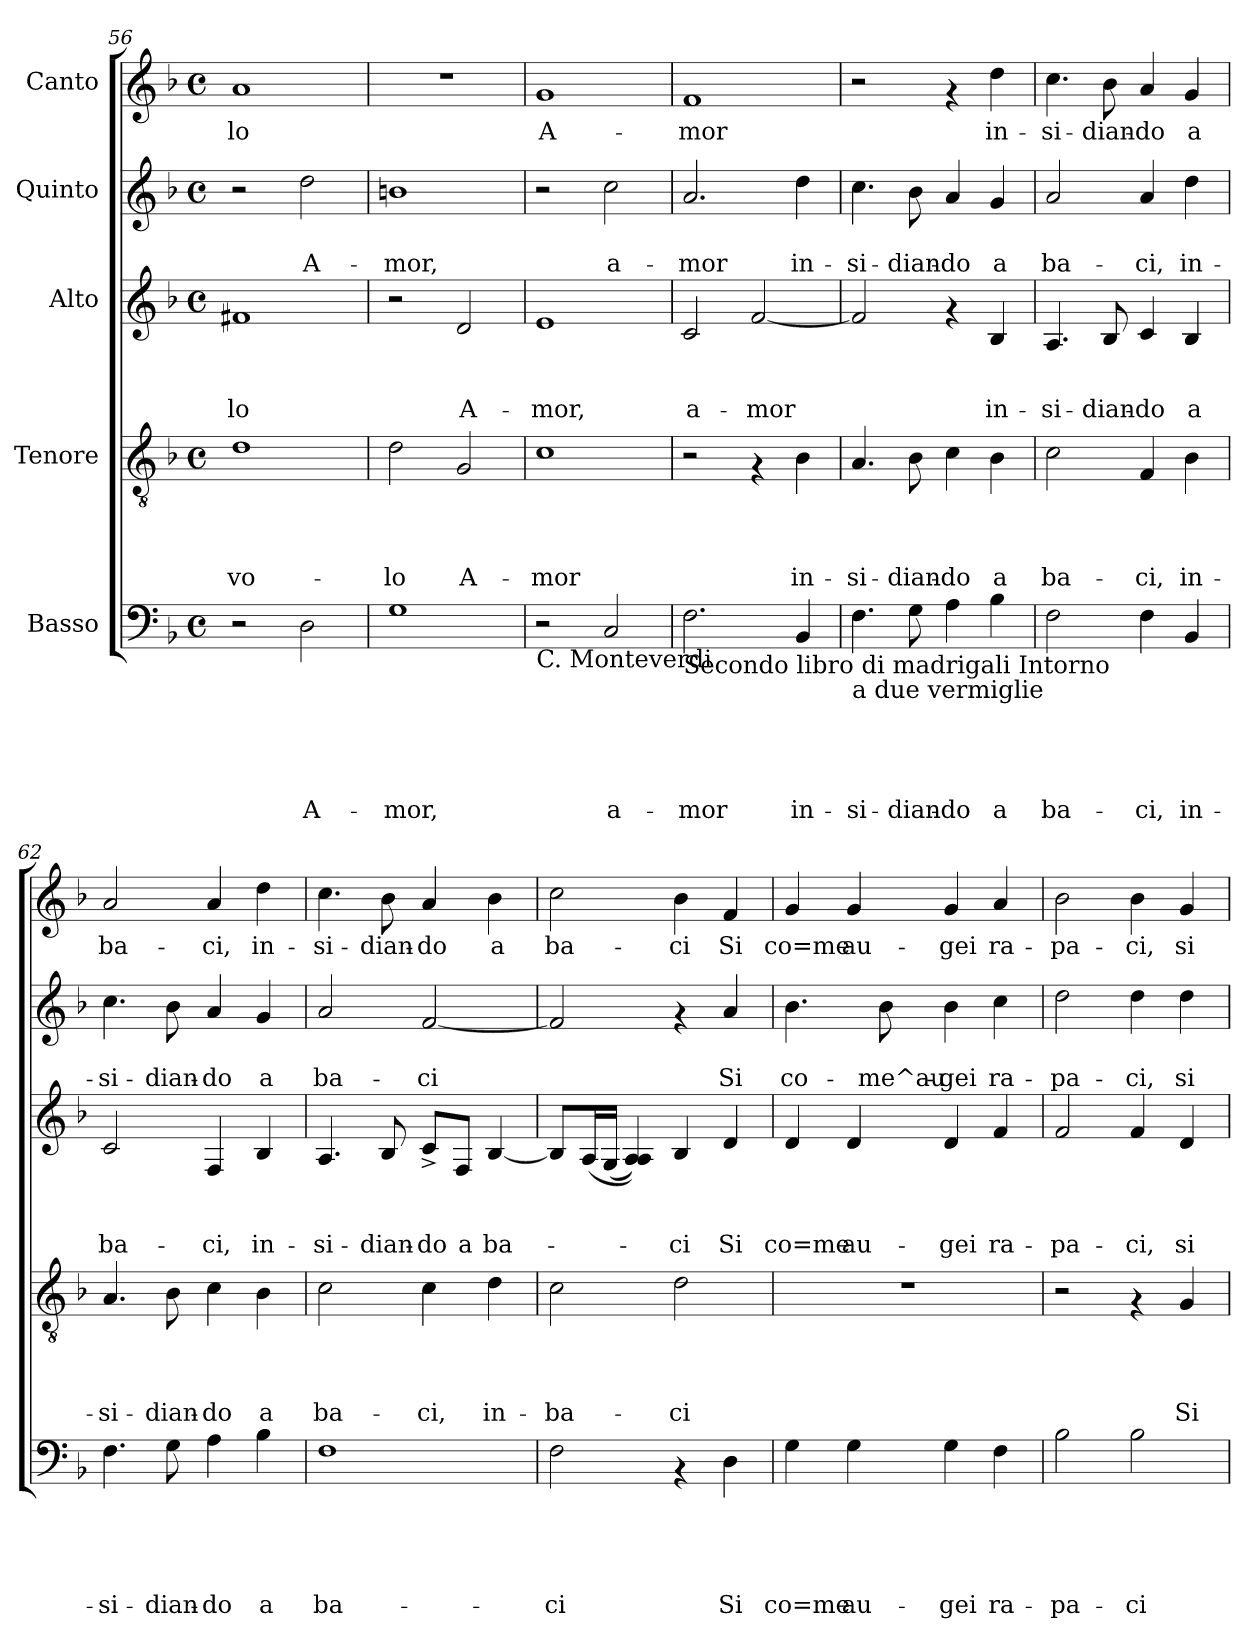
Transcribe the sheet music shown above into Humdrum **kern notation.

**kern	**text	**text	**text	**text	**text	**kern	**text	**text	**text	**text	**kern	**text	**text	**text	**kern	**text	**text	**kern	**text
*part5	*part5	*part5	*part5	*part5	*part5	*part4	*part4	*part4	*part4	*part4	*part3	*part3	*part3	*part3	*part2	*part2	*part2	*part1	*part1
*staff5	*staff5	*staff5	*staff5	*staff5	*staff5	*staff4	*staff4	*staff4	*staff4	*staff4	*staff3	*staff3	*staff3	*staff3	*staff2	*staff2	*staff2	*staff1	*staff1
*I"Basso	*	*	*	*	*	*I"Tenore	*	*	*	*	*I"Alto	*	*	*	*I"Quinto	*	*	*I"Canto	*
!!LO:PB:g=z
*clefF4	*	*	*	*	*	*clefGv2	*	*	*	*	*clefG2	*	*	*	*clefG2	*	*	*clefG2	*
*k[b-]	*	*	*	*	*	*k[b-]	*	*	*	*	*k[b-]	*	*	*	*k[b-]	*	*	*k[b-]	*
*F:	*	*	*	*	*	*F:	*	*	*	*	*F:	*	*	*	*F:	*	*	*F:	*
*M4/4	*	*	*	*	*	*M4/4	*	*	*	*	*M4/4	*	*	*	*M4/4	*	*	*M4/4	*
*met(c)	*	*	*	*	*	*met(c)	*	*	*	*	*met(c)	*	*	*	*met(c)	*	*	*met(c)	*
=56	=56	=56	=56	=56	=56	=56	=56	=56	=56	=56	=56	=56	=56	=56	=56	=56	=56	=56	=56
!	!	!	!	!	!	!	!	!	!	!LO:LY:b	!	!	!	!LO:LY:b	!	!	!	!	!LO:LY:b
2r	.	.	.	.	.	1d	.	.	.	vo-	1f#X	.	.	-lo	2r	.	.	1a	-lo
!	!	!	!	!	!LO:LY:b	!	!	!	!	!	!	!	!	!	!	!	!LO:LY:b	!	!
2D\	.	.	.	.	A-	.	.	.	.	.	.	.	.	.	2dd\	.	A-	.	.
=57	=57	=57	=57	=57	=57	=57	=57	=57	=57	=57	=57	=57	=57	=57	=57	=57	=57	=57	=57
!	!	!	!	!	!LO:LY:b	!	!	!	!	!LO:LY:b	!	!	!	!	!	!	!LO:LY:b	!	!
1G	.	.	.	.	-mor,	2d\	.	.	.	-lo	2r	.	.	.	1bn	.	-mor,	1r	.
!	!	!	!	!	!	!	!	!	!	!LO:LY:b	!	!	!	!LO:LY:b	!	!	!	!	!
.	.	.	.	.	.	2G/	.	.	.	A-	2d/	.	.	A-	.	.	.	.	.
=58	=58	=58	=58	=58	=58	=58	=58	=58	=58	=58	=58	=58	=58	=58	=58	=58	=58	=58	=58
!LO:TX:b:t=C. Monteverdi	!	!	!	!	!	!	!	!	!	!	!	!	!	!	!	!	!	!	!
!	!	!	!	!	!	!	!	!	!	!LO:LY:b	!	!	!	!LO:LY:b	!	!	!	!	!LO:LY:b
2r	.	.	.	.	.	1c	.	.	.	-mor	1e	.	.	-mor,	2r	.	.	1g	A-
!	!	!	!	!	!LO:LY:b	!	!	!	!	!	!	!	!	!	!	!	!LO:LY:b	!	!
2C/	.	.	.	.	a-	.	.	.	.	.	.	.	.	.	2cc\	.	a-	.	.
=59	=59	=59	=59	=59	=59	=59	=59	=59	=59	=59	=59	=59	=59	=59	=59	=59	=59	=59	=59
!LO:TX:b:t=Secondo libro di madrigali Intorno	!	!	!	!	!	!	!	!	!	!	!	!	!	!	!	!	!	!	!
!	!	!	!	!	!LO:LY:b	!	!	!	!	!	!	!	!	!LO:LY:b	!	!	!LO:LY:b	!	!LO:LY:b
2.F\	.	.	.	.	-mor	2r	.	.	.	.	2c/	.	.	a-	2.a/	.	-mor	1f	-mor
!	!	!	!	!	!	!	!	!	!	!	!	!	!	!LO:LY:b	!	!	!	!	!
.	.	.	.	.	.	4rF	.	.	.	.	[<2f/	.	.	-mor	.	.	.	.	.
!	!	!	!	!	!LO:LY:b	!	!	!	!	!LO:LY:b	!	!	!	!	!	!	!LO:LY:b	!	!
4BB-/	.	.	.	.	in-	4B-\	.	.	.	in-	.	.	.	.	4dd\	.	in-	.	.
=60	=60	=60	=60	=60	=60	=60	=60	=60	=60	=60	=60	=60	=60	=60	=60	=60	=60	=60	=60
!LO:TX:b:t=a due vermiglie	!	!	!	!	!	!	!	!	!	!	!	!	!	!	!	!	!	!	!
!	!	!	!	!	!LO:LY:b	!	!	!	!	!LO:LY:b	!	!	!	!	!	!	!LO:LY:b	!	!
4.F\	.	.	.	.	-si-	4.A/	.	.	.	-si-	2f/]	.	.	.	4.cc\	.	-si-	2r	.
!	!	!	!	!	!LO:LY:b	!	!	!	!	!LO:LY:b	!	!	!	!	!	!	!LO:LY:b	!	!
8G\	.	.	.	.	-dian-	8B-\	.	.	.	-dian-	.	.	.	.	8b-\	.	-dian-	.	.
!	!	!	!	!	!LO:LY:b	!	!	!	!	!LO:LY:b	!	!	!	!	!	!	!LO:LY:b	!	!
4A\	.	.	.	.	-do	4c\	.	.	.	-do	4rf	.	.	.	4a/	.	-do	4rf	.
!	!	!	!	!	!LO:LY:b	!	!	!	!	!LO:LY:b	!	!	!	!LO:LY:b	!	!	!LO:LY:b	!	!LO:LY:b
4B-\	.	.	.	.	a	4B-\	.	.	.	a	4B-/	.	.	in-	4g/	.	a	4dd\	in-
!!LO:PB:g=z
=61	=61	=61	=61	=61	=61	=61	=61	=61	=61	=61	=61	=61	=61	=61	=61	=61	=61	=61	=61
!	!	!	!	!	!LO:LY:b	!	!	!	!	!LO:LY:b	!	!	!	!LO:LY:b	!	!	!LO:LY:b	!	!LO:LY:b
2F\	.	.	.	.	ba-	2c\	.	.	.	ba-	4.A/	.	.	-si-	2a/	.	ba-	4.cc\	-si-
!	!	!	!	!	!	!	!	!	!	!	!	!	!	!LO:LY:b	!	!	!	!	!LO:LY:b
.	.	.	.	.	.	.	.	.	.	.	8B-/	.	.	-dian-	.	.	.	8b-\	-dian-
!	!	!	!	!	!LO:LY:b	!	!	!	!	!LO:LY:b	!	!	!	!LO:LY:b	!	!	!LO:LY:b	!	!LO:LY:b
4F\	.	.	.	.	-ci,	4F/	.	.	.	-ci,	4c/	.	.	-do	4a/	.	-ci,	4a/	-do
!	!	!	!	!	!LO:LY:b	!	!	!	!	!LO:LY:b	!	!	!	!LO:LY:b	!	!	!LO:LY:b	!	!LO:LY:b
4BB-/	.	.	.	.	in-	4B-\	.	.	.	in-	4B-/	.	.	a	4dd\	.	in-	4g/	a
=62	=62	=62	=62	=62	=62	=62	=62	=62	=62	=62	=62	=62	=62	=62	=62	=62	=62	=62	=62
!	!	!	!	!	!LO:LY:b	!	!	!	!	!LO:LY:b	!	!	!	!LO:LY:b	!	!	!LO:LY:b	!	!LO:LY:b
4.F\	.	.	.	.	-si-	4.A/	.	.	.	-si-	2c/	.	.	ba-	4.cc\	.	-si-	2a/	ba-
!	!	!	!	!	!LO:LY:b	!	!	!	!	!LO:LY:b	!	!	!	!	!	!	!LO:LY:b	!	!
8G\	.	.	.	.	-dian-	8B-\	.	.	.	-dian-	.	.	.	.	8b-\	.	-dian-	.	.
!	!	!	!	!	!LO:LY:b	!	!	!	!	!LO:LY:b	!	!	!	!LO:LY:b	!	!	!LO:LY:b	!	!LO:LY:b
4A\	.	.	.	.	-do	4c\	.	.	.	-do	4F/	.	.	-ci,	4a/	.	-do	4a/	-ci,
!	!	!	!	!	!LO:LY:b	!	!	!	!	!LO:LY:b	!	!	!	!LO:LY:b	!	!	!LO:LY:b	!	!LO:LY:b
4B-\	.	.	.	.	a	4B-\	.	.	.	a	4B-/	.	.	in-	4g/	.	a	4dd\	in-
=63	=63	=63	=63	=63	=63	=63	=63	=63	=63	=63	=63	=63	=63	=63	=63	=63	=63	=63	=63
!	!	!	!	!	!LO:LY:b	!	!	!	!	!LO:LY:b	!	!	!	!LO:LY:b	!	!	!LO:LY:b	!	!LO:LY:b
1F	.	.	.	.	ba-	2c\	.	.	.	ba-	4.A/	.	.	-si-	2a/	.	ba-	4.cc\	-si-
!	!	!	!	!	!	!	!	!	!	!	!	!	!	!LO:LY:b	!	!	!	!	!LO:LY:b
.	.	.	.	.	.	.	.	.	.	.	8B-/	.	.	-dian-	.	.	.	8b-\	-dian-
!	!	!	!	!	!	!	!	!	!	!LO:LY:b	!	!	!	!LO:LY:b	!	!	!LO:LY:b	!	!LO:LY:b
.	.	.	.	.	.	4c\	.	.	.	-ci,	8c^</L	.	.	-do	[<2f/	.	-ci	4a/	-do
!	!	!	!	!	!	!	!	!	!	!	!	!	!	!LO:LY:b	!	!	!	!	!
.	.	.	.	.	.	.	.	.	.	.	8F/J	.	.	a	.	.	.	.	.
!	!	!	!	!	!	!	!	!	!	!LO:LY:b	!	!	!	!LO:LY:b	!	!	!	!	!LO:LY:b
.	.	.	.	.	.	4d\	.	.	.	in-	[<4B-/	.	.	ba-	.	.	.	4b-\	a
=64	=64	=64	=64	=64	=64	=64	=64	=64	=64	=64	=64	=64	=64	=64	=64	=64	=64	=64	=64
!	!	!	!	!	!LO:LY:b	!	!	!	!	!LO:LY:b	!	!	!	!	!	!	!	!	!LO:LY:b
2F\	.	.	.	.	-ci	2c\	.	.	.	-ba-	8B-/L]	.	.	.	2f/]	.	.	2cc\	ba-
.	.	.	.	.	.	.	.	.	.	.	(>16A/L	.	.	.	.	.	.	.	.
.	.	.	.	.	.	.	.	.	.	.	(>16G/JJ	.	.	.	.	.	.	.	.
.	.	.	.	.	.	.	.	.	.	.	4A/ 4A/))	.	.	.	.	.	.	.	.
!	!	!	!	!	!	!	!	!	!	!LO:LY:b	!	!	!	!LO:LY:b	!	!	!	!	!LO:LY:b
4rAA	.	.	.	.	.	2d\	.	.	.	-ci	4B-/	.	.	-ci	4rf	.	.	4b-\	-ci
!	!	!	!	!	!LO:LY:b	!	!	!	!	!	!	!	!	!LO:LY:b	!	!	!LO:LY:b	!	!LO:LY:b
4D\	.	.	.	.	Si	.	.	.	.	.	4d/	.	.	Si	4a/	.	Si	4f/	Si
=65	=65	=65	=65	=65	=65	=65	=65	=65	=65	=65	=65	=65	=65	=65	=65	=65	=65	=65	=65
!	!	!	!	!	!LO:LY:b	!	!	!	!	!	!	!	!	!LO:LY:b	!	!	!LO:LY:b	!	!LO:LY:b
4G\	.	.	.	.	co=me	1r	.	.	.	.	4d/	.	.	co=me	4.b-\	.	co-	4g/	co=me
!	!	!	!	!	!LO:LY:b	!	!	!	!	!	!	!	!	!LO:LY:b	!	!	!	!	!LO:LY:b
4G\	.	.	.	.	au-	.	.	.	.	.	4d/	.	.	au-	.	.	.	4g/	au-
!	!	!	!	!	!	!	!	!	!	!	!	!	!	!	!	!	!LO:LY:b	!	!
.	.	.	.	.	.	.	.	.	.	.	.	.	.	.	8b-\	.	-me^au-	.	.
!	!	!	!	!	!LO:LY:b	!	!	!	!	!	!	!	!	!LO:LY:b	!	!	!LO:LY:b	!	!LO:LY:b
4G\	.	.	.	.	-gei	.	.	.	.	.	4d/	.	.	-gei	4b-\	.	-gei	4g/	-gei
!	!	!	!	!	!LO:LY:b	!	!	!	!	!	!	!	!	!LO:LY:b	!	!	!LO:LY:b	!	!LO:LY:b
4F\	.	.	.	.	ra-	.	.	.	.	.	4f/	.	.	ra-	4cc\	.	ra-	4a/	ra-
!!LO:LB:g=z
=66	=66	=66	=66	=66	=66	=66	=66	=66	=66	=66	=66	=66	=66	=66	=66	=66	=66	=66	=66
!	!	!	!	!	!LO:LY:b	!	!	!	!	!	!	!	!	!LO:LY:b	!	!	!LO:LY:b	!	!LO:LY:b
2B-\	.	.	.	.	-pa-	2r	.	.	.	.	2f/	.	.	-pa-	2dd\	.	-pa-	2b-\	-pa-
!	!	!	!	!	!LO:LY:b	!	!	!	!	!	!	!	!	!LO:LY:b	!	!	!LO:LY:b	!	!LO:LY:b
2B-\	.	.	.	.	-ci	4rF	.	.	.	.	4f/	.	.	-ci,	4dd\	.	-ci,	4b-\	-ci,
!	!	!	!	!	!	!	!	!	!	!LO:LY:b	!	!	!	!LO:LY:b	!	!	!LO:LY:b	!	!LO:LY:b
.	.	.	.	.	.	4G/	.	.	.	Si	4d/	.	.	si	4dd\	.	si	4g/	si
=	=	=	=	=	=	=	=	=	=	=	=	=	=	=	=	=	=	=	=
*-	*-	*-	*-	*-	*-	*-	*-	*-	*-	*-	*-	*-	*-	*-	*-	*-	*-	*-	*-
